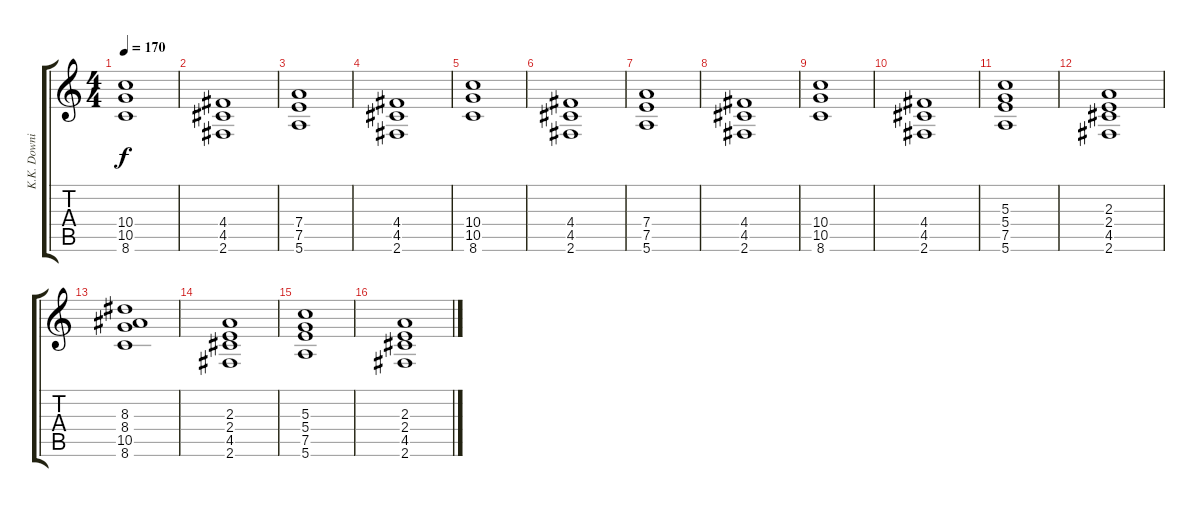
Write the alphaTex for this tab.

\track ("K.K. Downing" "K.K. Downi") {instrument distortionguitar}
\staff {score tabs}
\tuning (E4 B3 G3 D3 A2 E2) {hide}
\ts (4 4)
\tempo 170
\clef g2
\ks c
(10.4 10.5 8.6).1{dy f} |
(4.4 4.5 2.6).1 |
(7.4 7.5 5.6).1 |
(4.4 4.5 2.6).1 |
(10.4 10.5 8.6).1 |
(4.4 4.5 2.6).1 |
(7.4 7.5 5.6).1 |
(4.4 4.5 2.6).1 |
(10.4 10.5 8.6).1 |
(4.4 4.5 2.6).1 |
(5.3 5.4 7.5 5.6).1 |
(2.3 2.4 4.5 2.6).1 |
(8.3 8.4 10.5 8.6).1 |
(2.3 2.4 4.5 2.6).1 |
(5.3 5.4 7.5 5.6).1 |
(2.3 2.4 4.5 2.6).1
